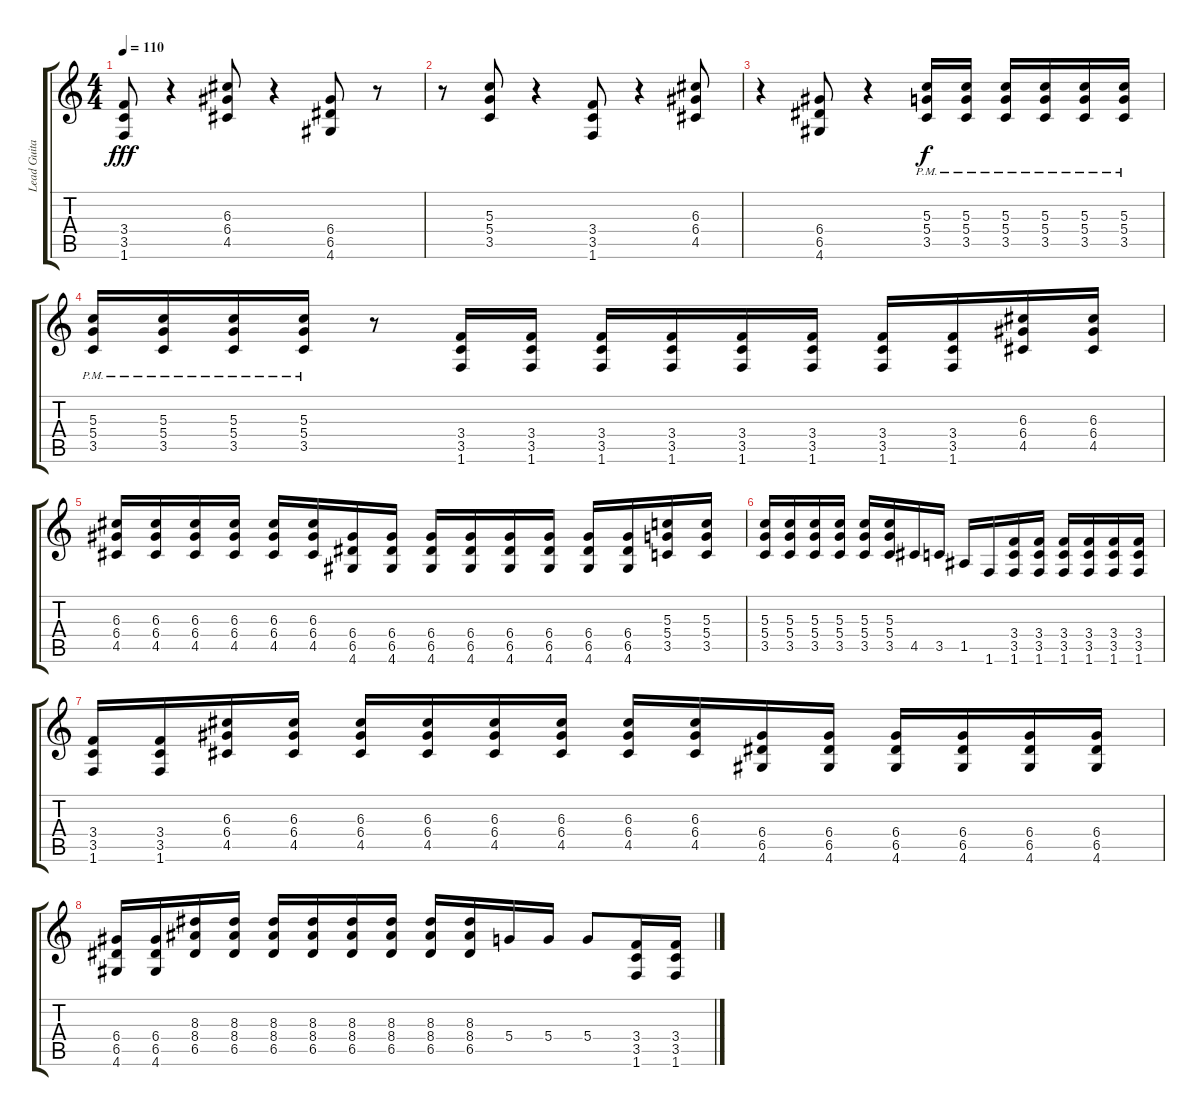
\track ("Lead Guitar" "Lead Guita") {instrument distortionguitar}
\staff {score tabs}
\tuning (E4 B3 G3 D3 A2 E2) {hide}
\ts (4 4)
\tempo 110
\clef g2
\ks c
(3.4 3.5 1.6).8{dy fff} r.4 (6.3 6.4 4.5).8 r.4 (6.4 6.5 4.6).8 r.8 |
r.8 (5.3 5.4 3.5).8 r.4 (3.4 3.5 1.6).8 r.4 (6.3 6.4 4.5).8 |
r.4 (6.4 6.5 4.6).8 r.4 (5.3{pm} 5.4{pm} 3.5{pm}).16{dy f} (5.3{pm} 5.4{pm} 3.5{pm}).16 (5.3{pm} 5.4{pm} 3.5{pm}).16 (5.3{pm} 5.4{pm} 3.5{pm}).16 (5.3{pm} 5.4{pm} 3.5{pm}).16 (5.3{pm} 5.4{pm} 3.5{pm}).16 |
(5.3{pm} 5.4{pm} 3.5{pm}).16 (5.3{pm} 5.4{pm} 3.5{pm}).16 (5.3{pm} 5.4{pm} 3.5{pm}).16 (5.3{pm} 5.4{pm} 3.5{pm}).16 r.8 (3.4 3.5 1.6).16 (3.4 3.5 1.6).16 (3.4 3.5 1.6).16 (3.4 3.5 1.6).16 (3.4 3.5 1.6).16 (3.4 3.5 1.6).16 (3.4 3.5 1.6).16 (3.4 3.5 1.6).16 (6.3 6.4 4.5).16 (6.3 6.4 4.5).16 |
(6.3 6.4 4.5).16 (6.3 6.4 4.5).16 (6.3 6.4 4.5).16 (6.3 6.4 4.5).16 (6.3 6.4 4.5).16 (6.3 6.4 4.5).16 (6.4 6.5 4.6).16 (6.4 6.5 4.6).16 (6.4 6.5 4.6).16 (6.4 6.5 4.6).16 (6.4 6.5 4.6).16 (6.4 6.5 4.6).16 (6.4 6.5 4.6).16 (6.4 6.5 4.6).16 (5.3 5.4 3.5).16 (5.3 5.4 3.5).16 |
(5.3 5.4 3.5).16 (5.3 5.4 3.5).16 (5.3 5.4 3.5).16 (5.3 5.4 3.5).16 (5.3 5.4 3.5).16 (5.3 5.4 3.5).16 4.5.16 3.5.16 1.5.16 1.6.16 (3.4 3.5 1.6).16 (3.4 3.5 1.6).16 (3.4 3.5 1.6).16 (3.4 3.5 1.6).16 (3.4 3.5 1.6).16 (3.4 3.5 1.6).16 |
(3.4 3.5 1.6).16 (3.4 3.5 1.6).16 (6.3 6.4 4.5).16 (6.3 6.4 4.5).16 (6.3 6.4 4.5).16 (6.3 6.4 4.5).16 (6.3 6.4 4.5).16 (6.3 6.4 4.5).16 (6.3 6.4 4.5).16 (6.3 6.4 4.5).16 (6.4 6.5 4.6).16 (6.4 6.5 4.6).16 (6.4 6.5 4.6).16 (6.4 6.5 4.6).16 (6.4 6.5 4.6).16 (6.4 6.5 4.6).16 |
(6.4 6.5 4.6).16 (6.4 6.5 4.6).16 (8.3 8.4 6.5).16 (8.3 8.4 6.5).16 (8.3 8.4 6.5).16 (8.3 8.4 6.5).16 (8.3 8.4 6.5).16 (8.3 8.4 6.5).16 (8.3 8.4 6.5).16 (8.3 8.4 6.5).16 5.4.16 5.4.16 5.4.8 (3.4 3.5 1.6).16 (3.4 3.5 1.6).16
